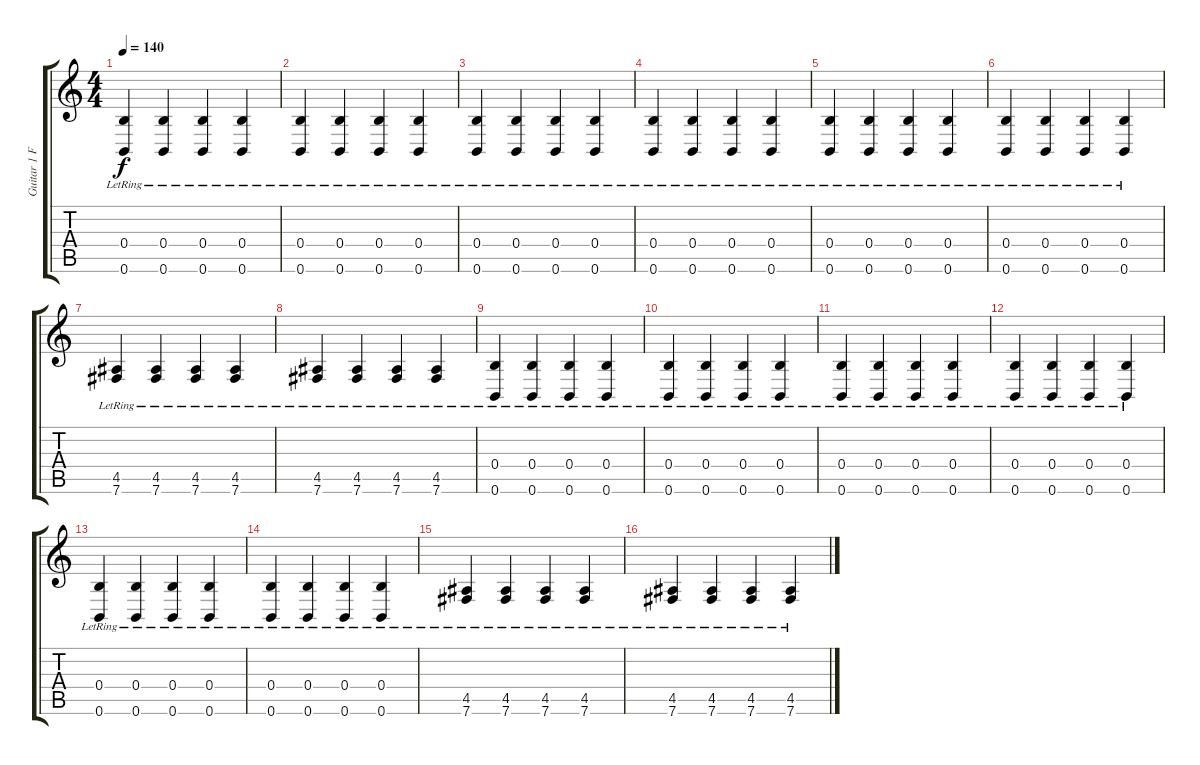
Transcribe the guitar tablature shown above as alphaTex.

\track ("Guitar 1 FX" "Guitar 1 F") {instrument distortionguitar}
\staff {score tabs}
\tuning (E4 B3 E3 B2 Gb2 B1) {hide}
\ts (4 4)
\tempo 140
\clef g2
\ks c
(0.4{lr} 0.6{lr}).4{dy f} (0.4{lr} 0.6{lr}).4 (0.4{lr} 0.6{lr}).4 (0.4{lr} 0.6{lr}).4 |
(0.4{lr} 0.6{lr}).4 (0.4{lr} 0.6{lr}).4 (0.4{lr} 0.6{lr}).4 (0.4{lr} 0.6{lr}).4 |
(0.4{lr} 0.6{lr}).4 (0.4{lr} 0.6{lr}).4 (0.4{lr} 0.6{lr}).4 (0.4{lr} 0.6{lr}).4 |
(0.4{lr} 0.6{lr}).4 (0.4{lr} 0.6{lr}).4 (0.4{lr} 0.6{lr}).4 (0.4{lr} 0.6{lr}).4 |
(0.4{lr} 0.6{lr}).4 (0.4{lr} 0.6{lr}).4 (0.4{lr} 0.6{lr}).4 (0.4{lr} 0.6{lr}).4 |
(0.4{lr} 0.6{lr}).4 (0.4{lr} 0.6{lr}).4 (0.4{lr} 0.6{lr}).4 (0.4{lr} 0.6{lr}).4 |
(4.5{lr} 7.6{lr}).4 (4.5{lr} 7.6{lr}).4 (4.5{lr} 7.6{lr}).4 (4.5{lr} 7.6{lr}).4 |
(4.5{lr} 7.6{lr}).4 (4.5{lr} 7.6{lr}).4 (4.5{lr} 7.6{lr}).4 (4.5{lr} 7.6{lr}).4 |
(0.4{lr} 0.6{lr}).4 (0.4{lr} 0.6{lr}).4 (0.4{lr} 0.6{lr}).4 (0.4{lr} 0.6{lr}).4 |
(0.4{lr} 0.6{lr}).4 (0.4{lr} 0.6{lr}).4 (0.4{lr} 0.6{lr}).4 (0.4{lr} 0.6{lr}).4 |
(0.4{lr} 0.6{lr}).4 (0.4{lr} 0.6{lr}).4 (0.4{lr} 0.6{lr}).4 (0.4{lr} 0.6{lr}).4 |
(0.4{lr} 0.6{lr}).4 (0.4{lr} 0.6{lr}).4 (0.4{lr} 0.6{lr}).4 (0.4{lr} 0.6{lr}).4 |
(0.4{lr} 0.6{lr}).4 (0.4{lr} 0.6{lr}).4 (0.4{lr} 0.6{lr}).4 (0.4{lr} 0.6{lr}).4 |
(0.4{lr} 0.6{lr}).4 (0.4{lr} 0.6{lr}).4 (0.4{lr} 0.6{lr}).4 (0.4{lr} 0.6{lr}).4 |
(4.5{lr} 7.6{lr}).4 (4.5{lr} 7.6{lr}).4 (4.5{lr} 7.6{lr}).4 (4.5{lr} 7.6{lr}).4 |
(4.5{lr} 7.6{lr}).4 (4.5{lr} 7.6{lr}).4 (4.5{lr} 7.6{lr}).4 (4.5{lr} 7.6{lr}).4
